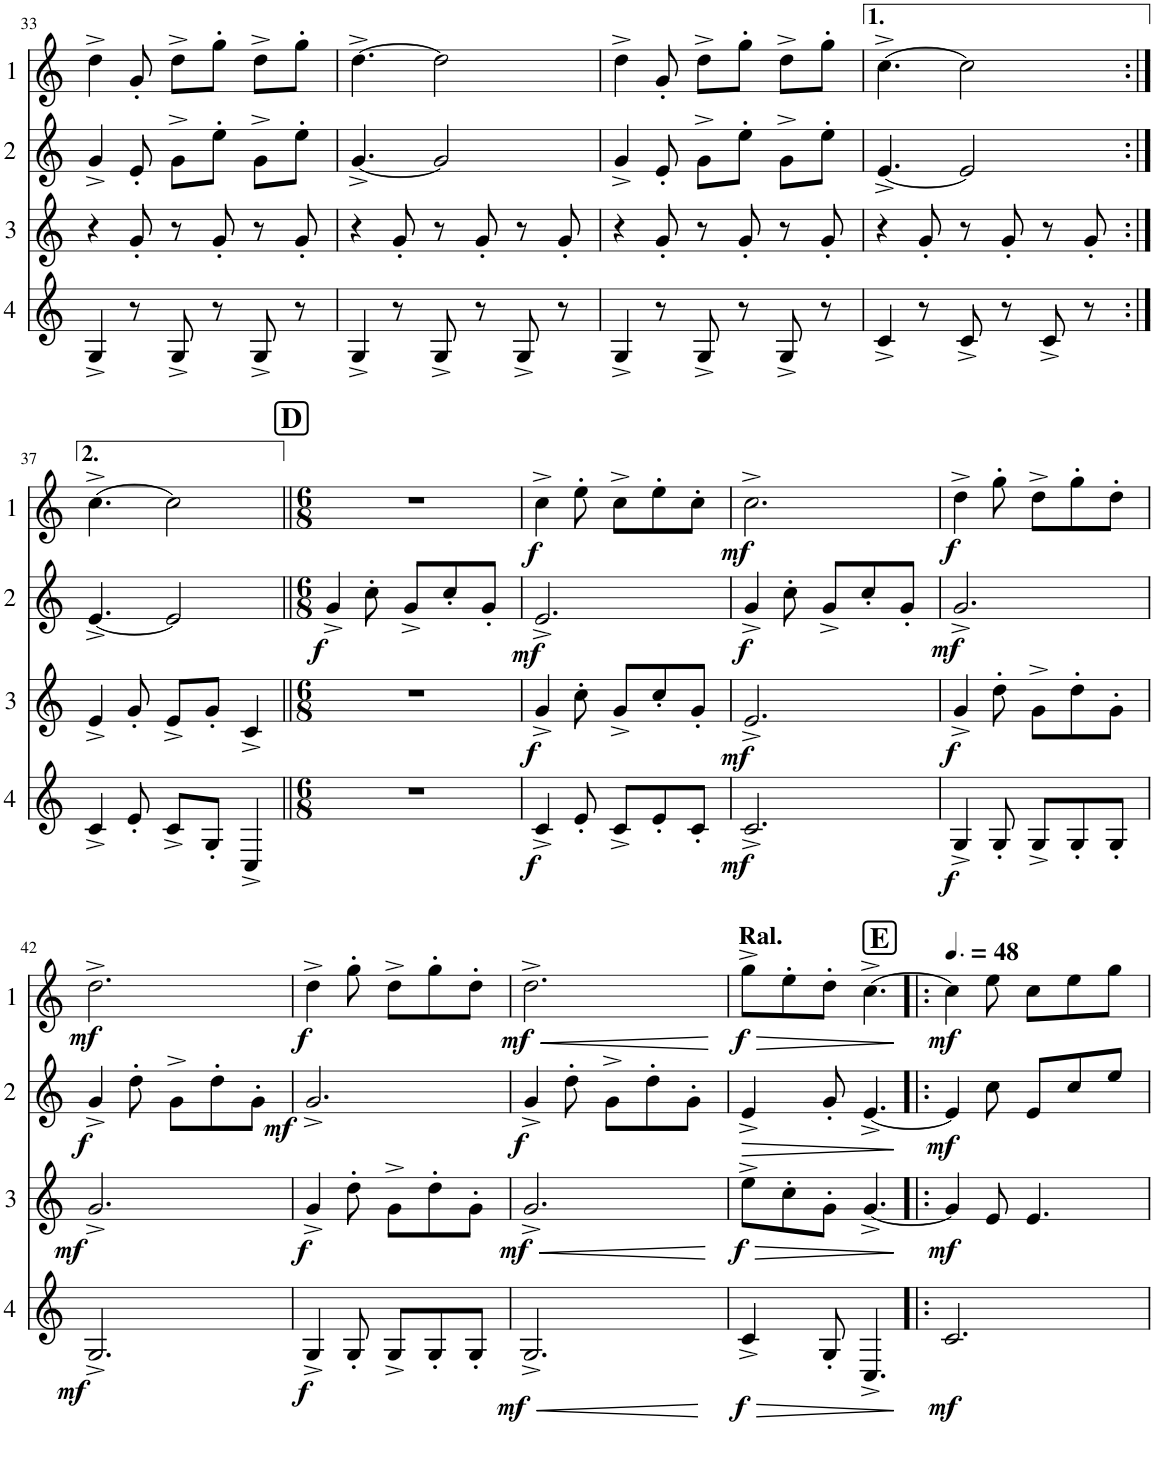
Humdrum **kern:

**kern	**dynam	**kern	**dynam	**kern	**dynam	**kern	**dynam
*part4	*part4	*part3	*part3	*part2	*part2	*part1	*part1
*staff4	*staff4	*staff3	*staff3	*staff2	*staff2	*staff1	*staff1
*I"Cor 4	*	*I"Cor 3	*	*I"Cor 2	*	*I"Cor 1	*
!!LO:PB:g=z
*clefG2	*	*clefG2	*	*clefG2	*	*clefG2	*
*Trd4c7	*	*Trd4c7	*	*Trd4c7	*	*Trd4c7	*
*k[]	*	*k[]	*	*k[]	*	*k[]	*
*M7/8	*	*M7/8	*	*M7/8	*	*M7/8	*
=33	=33	=33	=33	=33	=33	=33	=33
4G^/	.	4r	.	4g^/	.	4dd^\	.
8r	.	8g'/	.	8e'/	.	8g'/	.
8G^/	.	8r	.	8g^\L	.	8dd^\L	.
8r	.	8g'/	.	8ee'\J	.	8gg'\J	.
8G^/	.	8r	.	8g^\L	.	8dd^\L	.
8r	.	8g'/	.	8ee'\J	.	8gg'\J	.
=34	=34	=34	=34	=34	=34	=34	=34
4G^/	.	4r	.	[4.g^/	.	[4.dd^\	.
8r	.	8g'/	.	.	.	.	.
8G^/	.	8r	.	2g/]	.	2dd\]	.
8r	.	8g'/	.	.	.	.	.
8G^/	.	8r	.	.	.	.	.
8r	.	8g'/	.	.	.	.	.
=35	=35	=35	=35	=35	=35	=35	=35
4G^/	.	4r	.	4g^/	.	4dd^\	.
8r	.	8g'/	.	8e'/	.	8g'/	.
8G^/	.	8r	.	8g^\L	.	8dd^\L	.
8r	.	8g'/	.	8ee'\J	.	8gg'\J	.
8G^/	.	8r	.	8g^\L	.	8dd^\L	.
8r	.	8g'/	.	8ee'\J	.	8gg'\J	.
=36	=36	=36	=36	=36	=36	=36	=36
4c^/	.	4r	.	[4.e^/	.	[4.cc^\	.
8r	.	8g'/	.	.	.	.	.
8c^/	.	8r	.	2e/]	.	2cc\]	.
8r	.	8g'/	.	.	.	.	.
8c^/	.	8r	.	.	.	.	.
8r	.	8g'/	.	.	.	.	.
!!LO:LB:g=z
=37:|!	=37:|!	=37:|!	=37:|!	=37:|!	=37:|!	=37:|!	=37:|!
4c^/	.	4e^/	.	[4.e^/	.	[4.cc^\	.
8e'/	.	8g'/	.	.	.	.	.
8c^/L	.	8e^/L	.	2e/]	.	2cc\]	.
8G'/J	.	8g'/J	.	.	.	.	.
4C^/	.	4c^/	.	.	.	.	.
!!LO:REH:place=s1:a:B:cj:fs=14:t=D
=38||	=38||	=38||	=38||	=38||	=38||	=38||	=38||
*M6/8	*	*M6/8	*	*M6/8	*	*M6/8	*
!	!	!	!	!	!LO:DY:b	!	!
2.r	.	2.r	.	4g^/	f	2.r	.
.	.	.	.	8cc'\	.	.	.
.	.	.	.	8g^/L	.	.	.
.	.	.	.	8cc'/	.	.	.
.	.	.	.	8g'/J	.	.	.
=39	=39	=39	=39	=39	=39	=39	=39
!	!LO:DY:b	!	!LO:DY:b	!	!LO:DY:b	!	!LO:DY:b
4c^/	f	4g^/	f	2.e^/	mf	4cc^\	f
8e'/	.	8cc'\	.	.	.	8ee'\	.
8c^/L	.	8g^/L	.	.	.	8cc^\L	.
8e'/	.	8cc'/	.	.	.	8ee'\	.
8c'/J	.	8g'/J	.	.	.	8cc'\J	.
=40	=40	=40	=40	=40	=40	=40	=40
!	!LO:DY:b	!	!LO:DY:b	!	!LO:DY:b	!	!LO:DY:b
2.c^/	mf	2.e^/	mf	4g^/	f	2.cc^\	mf
.	.	.	.	8cc'\	.	.	.
.	.	.	.	8g^/L	.	.	.
.	.	.	.	8cc'/	.	.	.
.	.	.	.	8g'/J	.	.	.
=41	=41	=41	=41	=41	=41	=41	=41
!	!LO:DY:b	!	!LO:DY:b	!	!LO:DY:b	!	!LO:DY:b
4G^/	f	4g^/	f	2.g^/	mf	4dd^\	f
8G'/	.	8dd'\	.	.	.	8gg'\	.
8G^/L	.	8g^\L	.	.	.	8dd^\L	.
8G'/	.	8dd'\	.	.	.	8gg'\	.
8G'/J	.	8g'\J	.	.	.	8dd'\J	.
!!LO:LB:g=z
=42	=42	=42	=42	=42	=42	=42	=42
!	!LO:DY:b	!	!LO:DY:b	!	!LO:DY:b	!	!LO:DY:b
2.G^/	mf	2.g^/	mf	4g^/	f	2.dd^\	mf
.	.	.	.	8dd'\	.	.	.
.	.	.	.	8g^\L	.	.	.
.	.	.	.	8dd'\	.	.	.
!	!	!	!	!	!LO:DY:b	!	!
.	.	.	.	8g'\J	mf	.	.
=43	=43	=43	=43	=43	=43	=43	=43
!	!LO:DY:b	!	!LO:DY:b	!	!	!	!LO:DY:b
4G^/	f	4g^/	f	2.g^/	.	4dd^\	f
8G'/	.	8dd'\	.	.	.	8gg'\	.
8G^/L	.	8g^\L	.	.	.	8dd^\L	.
8G'/	.	8dd'\	.	.	.	8gg'\	.
8G'/J	.	8g'\J	.	.	.	8dd'\J	.
=44	=44	=44	=44	=44	=44	=44	=44
!	!LO:HP:b	!	!LO:HP:b	!	!	!	!LO:HP:b
!	!LO:DY:n=1:b	!	!LO:DY:n=1:b	!	!LO:DY:b	!	!LO:DY:n=1:b
2.G^/	< mf	2.g^/	< mf	4g^/	f	2.dd^\	< mf
.	.	.	.	8dd'\	.	.	.
.	.	.	.	8g^\L	.	.	.
.	.	.	.	8dd'\	.	.	.
.	.	.	.	8g'\J	.	.	.
.	[	.	[	.	.	.	[
=45	=45	=45	=45	=45	=45	=45	=45
!	!	!	!	!	!	!LO:TX:a:B:t=Ral.	!
!	!LO:HP:b	!	!LO:HP:b	!	!LO:HP:b	!	!LO:HP:b
!	!LO:DY:n=1:b	!	!LO:DY:n=1:b	!	!	!	!LO:DY:n=1:b
4c^/	> f	8ee^\L	> f	4e^/	>	8gg^\L	> f
.	.	8cc'\	.	.	.	8ee'\	.
8G'/	.	8g'\J	.	8g'/	.	8dd'\J	.
4.C^/	.	[4.g^/	.	[4.e^/	.	[4.cc^\	.
.	]	.	]	.	]	.	]
=46!|:	=46!|:	=46!|:	=46!|:	=46!|:	=46!|:	=46!|:	=46!|:
!!LO:REH:place=s1:a:B:cj:fs=14:t=E
*	*	*	*	*	*	*MM72	*
!	!LO:DY:b	!	!LO:DY:b	!	!LO:DY:b	!	!LO:DY:b
2.c/	mf	4g/]	mf	4e/]	mf	4cc\]	mf
.	.	8e/	.	8cc\	.	8ee\	.
.	.	4.e/	.	8e/L	.	8cc\L	.
.	.	.	.	8cc/	.	8ee\	.
.	.	.	.	8ee/J	.	8gg\J	.
=	=	=	=	=	=	=	=
*-	*-	*-	*-	*-	*-	*-	*-
